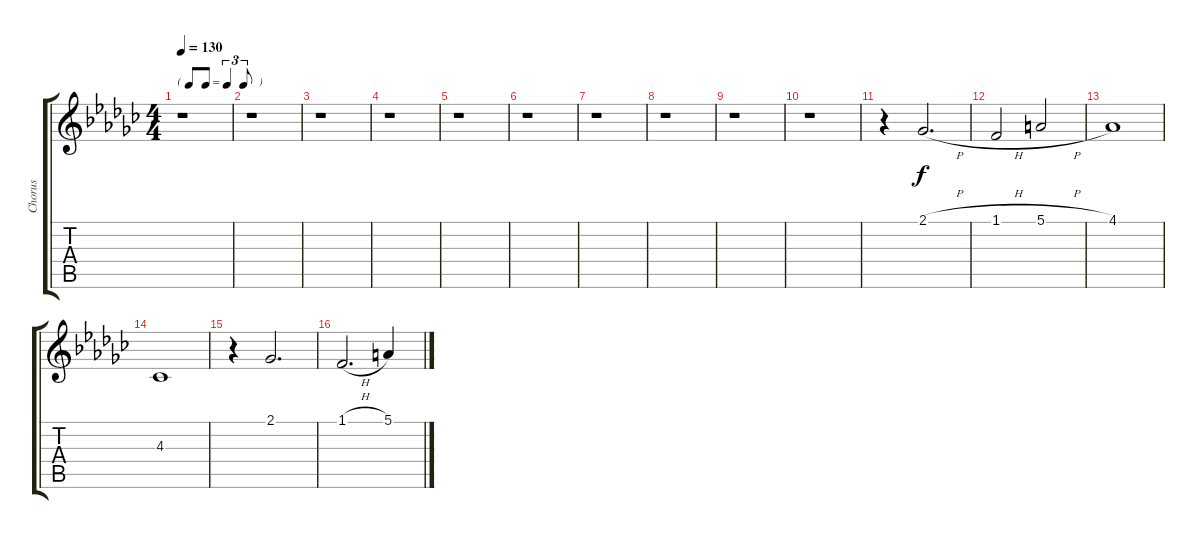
\track ("Chorus" "Chorus") {instrument choiraahs}
\staff {score tabs}
\tuning (E4 B3 G3 D3 A2 E2) {hide}
\ts (4 4)
\tf triplet8th
\tempo 130
\clef g2
\ks gb
r.1{dy f} |
r.1 |
r.1 |
r.1 |
r.1 |
r.1 |
r.1 |
r.1 |
r.1 |
r.1 |
r.4 2.1{h}.2{d} |
1.1{h}.2 5.1{h}.2 |
4.1.1 |
4.3.1 |
r.4 2.1.2{d} |
1.1{h}.2{d} 5.1{h}.4
